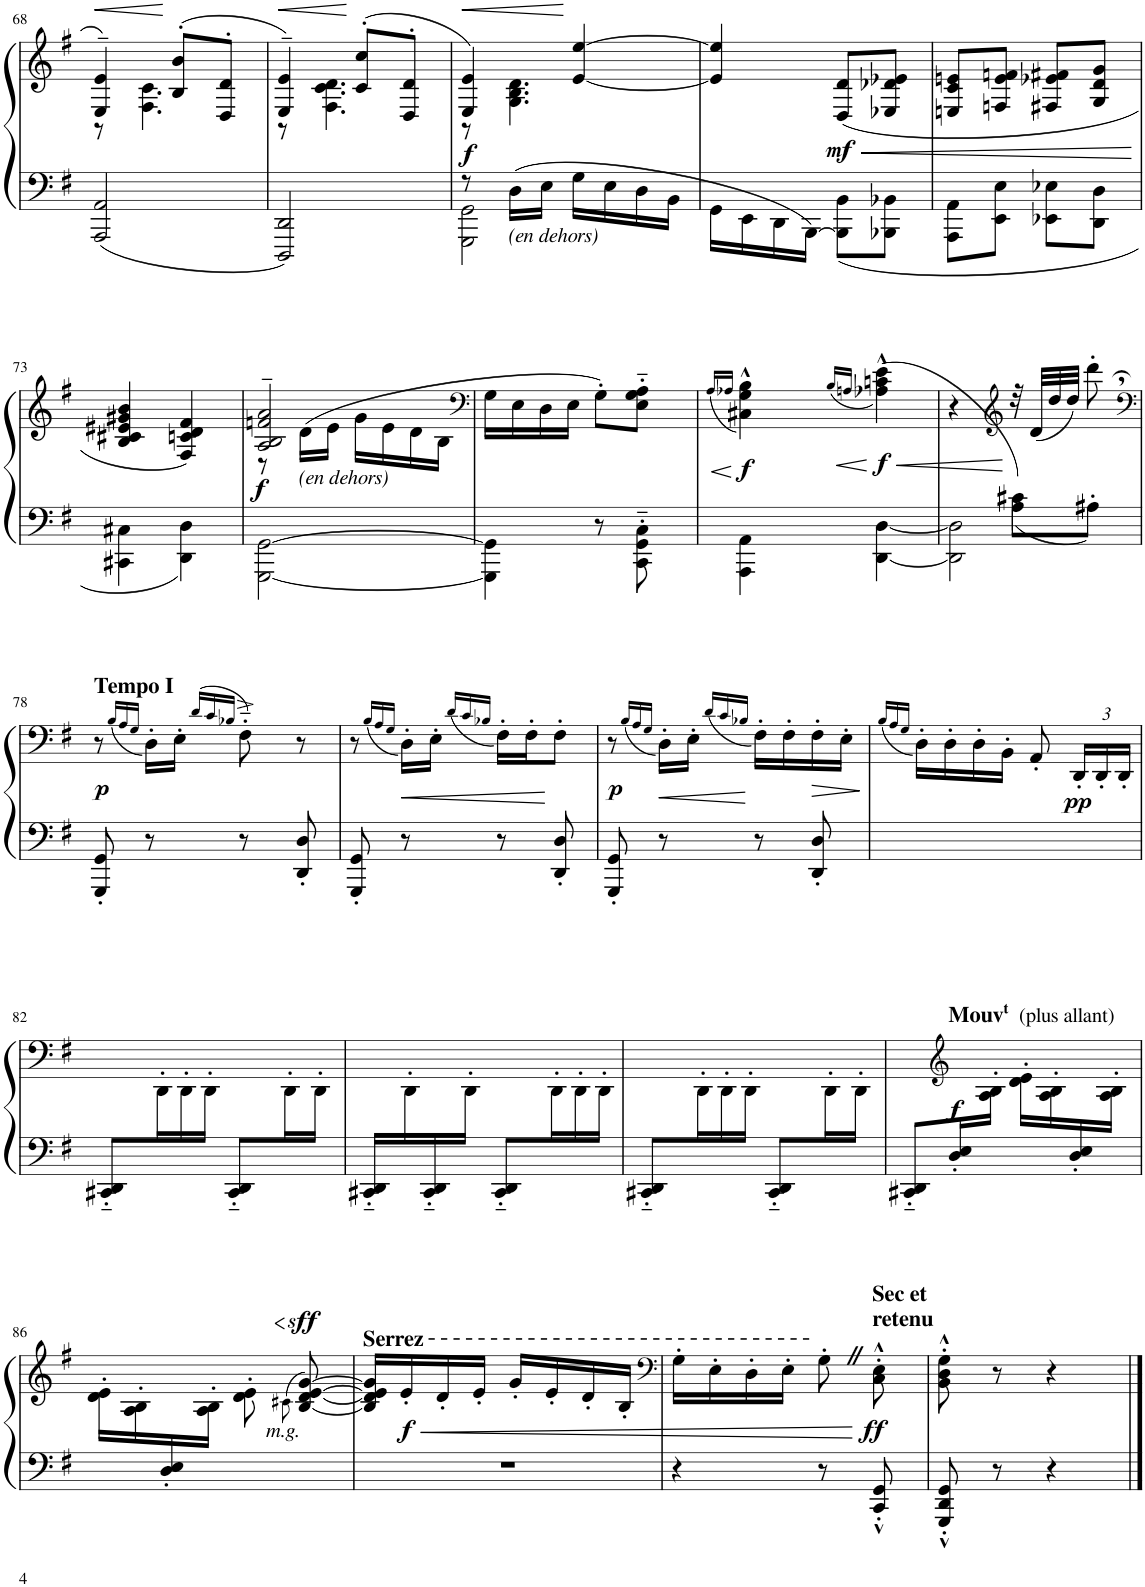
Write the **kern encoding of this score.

**kern	**kern	**dynam
*part1	*part1	*part1
*staff2	*staff1	*staff1/2
*I"Grand Piano	*	*
*I'Pno.	*	*
!!LO:PB:g=z
*clefF4	*clefG2	*
*k[f#]	*k[f#]	*
*M2/4	*M2/4	*
=68	=68	=68
!	!	!LO:HP:b
*	*^	*
2AAA/ 2AA/	4E/~ 4e/~	8r	<
.	.	4.F#\ 4.c\	.
.	(8B/' 8b/'L	.	[
.	8D/' 8d/'J	.	.
=69	=69	=69	=69
!	!	!	!LO:HP:b
2DDD/ 2DD/	4E/~ 4e/~)	8r	<
.	.	4.F#\ 4.c\ 4.d\	.
.	(8c/' 8cc/'L	.	[
.	8D/' 8d/'J	.	.
=70	=70	=70	=70
*^	*	*	*
!	!	!	!	!LO:HP:b
!	!	!	!	!LO:DY:n=1:b
8r	2GGG\ 2GG\	4E/ 4e/)	8r	< f
!LO:TX:b:i:t=(en dehors)	!	!	!	!
16D\LL	.	.	4.G\ 4.B\ 4.d\	.
16E\JJ	.	.	.	.
16G\LL	.	[<4e/ [4ee/	.	[
16E\	.	.	.	.
16D\	.	.	.	.
16BB\JJ	.	.	.	.
*v	*v	*	*	*
*	*v	*v	*
=71	=71	=71
16GG\LL	4e/] 4ee/]	.
16EE\	.	.
16DD\	.	.
[16BBB\JJ	.	.
!	!	!LO:HP:b
!	!	!LO:DY:n=1:b
8BBB\] 8BB\L	(8D/ 8d/L	< mf
8BBB-X\ 8BB-X\J	8E-X/ 8d-X/ 8e-X/J	.
=72	=72	=72
8AAA\ 8AA\L	8En/ 8c/ 8en/L	.
8EE\ 8E\J	8Fn/ 8e/ 8fn/J	.
8EE-X\ 8E-X\L	8F#X/ 8e-X/ 8f#X/L	.
8DD\ 8D\J	8G/ 8d/ 8g/J	.
.	.	[
!!LO:LB:g=z
=73	=73	=73
4CC#X\ 4C#X\	4B/ 4c#X/ 4e#X/ 4g#X/ 4b/	.
4DD\ 4D\	4F#/ 4cn/ 4d/ 4f#/)	.
=74	=74	=74
*	*^	*
!	!	!	!LO:DY:b
[2GGG\ [2GG\	2A/~ 2B/~ 2fn/~ 2a/~	8r	f
!	!	!LO:TX:b:i:t=(en dehors)	!
.	.	(>16d\LL	.
.	.	16e\JJ	.
.	.	16g\LL	.
.	.	16e\	.
.	.	16d\	.
.	.	16B\JJ	.
=75	=75	=75	=75
*	*clefF4	*	*
4GGG\] 4GG\]	16G\LL	4ryy	.
.	16E\	.	.
.	16D\	.	.
.	16E\JJ	.	.
8r	8G'>\L)	8.ryy	.
8CC\'~ 8GG\'~ 8C\'~	8E\'>~> 8G\'>~> 8A\'>~>J	.	.
!	!	!	!LO:HP:b
.	.	(32ALLL	<
.	.	32A-XJJJ	.
=76	=76	=76	=76
.	(16qA/LL	.	.
.	16qA-X/JJ	.	.
*^	*	*	*
!	!	!	!	!LO:DY:b
2ryy	4AAA\ 4AA\	4C#X\ 4G\ 4B\)	[8.C#^^ [8.G^^ 8.B^^L)	f
!	!	!	!	!LO:HP:b
.	.	.	(32C#_ 32G_ 32B-XLL	<
.	.	.	32C#] 32G] 32AnJJJ	.
.	.	(16qB-/LL	.	.
.	.	16qAn/JJ	.	.
!	!	!	!	!LO:DY:n=1:b
.	[4DD\ [4D\	(4A-X\ 4cn\ 4e\)	4A-^^ 4cn^^ 4e^^)	[ f
*	*	*v	*v	*
=77	=77	=77	=77
*	*^	*	*
4ryy	4ryy	2DD\] 2D\]	4r	.
*	*	*	*clefG2	*
4c#X\	8A\L)	.	32r	.
.	.	.	(<32d/LLL	.
.	.	.	32dd/	.
.	.	.	32dd/JJJ)	.
.	8A#X'>\J	.	8ddd'>,\	.
*v	*v	*v	*	*
!!LO:LB:g=z
=78	=78	=78
*	*clefF4	*
*^	*^	*
!	!	!LO:TX:a:B:t=Tempo I	!	!
!	!	!	!	!LO:DY:b
*v	*v	*	*	*
8GGG/' 8GG/'	8r	4ryy	p
.	(<16qB/LL	.	.
.	16qA/	.	.
.	16qG/JJ	.	.
8r	16D'>\LL)	.	.
.	16E'>\JJ	.	.
.	(16qd/LL	.	.
.	16qc/	.	.
.	16qB-X/JJ	.	.
8r	[16F#~^LL)	8F#'>~>^>\	.
.	16F#'JJ]	.	.
8DD/' 8D/'	8r	8ryy	.
*	*v	*v	*
=79	=79	=79
8GGG/' 8GG/'	8r	.
.	(16qB/LL	.
.	16qA/	.
.	16qG/JJ	.
8r	16D'\LL)	.
.	16E'\JJ	.
.	(16qd/LL	.
.	16qc/	.
.	16qB-X/JJ	.
8r	16F#'\LL)	.
.	16F#'\J	.
8DD/' 8D/'	8F#'\J	[
=80	=80	=80
!	!	!LO:DY:b
8GGG/' 8GG/'	8r	p
.	(16qB/LL	.
.	16qA/	.
.	16qG/JJ	.
8r	16D'\LL)	.
.	16E'\JJ	.
.	(16qd/LL	.
.	16qc/	.
.	16qB-X/JJ	.
8r	16F#'\LL)	.
.	16F#'\	.
!	!	!LO:HP:b
8DD/' 8D/'	16F#'\	>
.	16E'\JJ	.
=81	=81	=81
.	(16qB/LL	.
.	16qA/	.
.	16qG/JJ	.
2ryy	16D'\LL)	.
.	16D'\	.
.	16D'\	.
.	16BB'\JJ	.
.	8AA'/	.
*	*Xbrackettup	*
!	!	!LO:DY:b
.	24DD'/LL	pp
.	24DD'/	.
.	24DD'/JJ	.
!!LO:LB:g=z
=82	=82	=82
*^	*	*
8CC#X/'~ 8DD/'~L	2ryy	8ryy	.
8ryy	.	24DD'>\L	.
.	.	24DD'>\	.
.	.	24DD'>\JJ	.
8CC#/'~ 8DD/'~L	.	8ryy	.
8ryy	.	16DD'>\L	.
.	.	16DD'>\JJ	.
=83	=83	=83	=83
16CC#X/'~ 16DD/'~LL	2ryy	16ryy	.
16ryy	.	16DD'>\	.
16CC#/'~ 16DD/'~	.	16ryy	.
16ryy	.	16DD'>\JJ	.
8CC#/'~ 8DD/'~L	.	8ryy	.
8ryy	.	24DD'>\L	.
.	.	24DD'>\	.
.	.	24DD'>\JJ	.
=84	=84	=84	=84
8CC#X/'~ 8DD/'~L	2ryy	8ryy	.
8ryy	.	24DD'>\L	.
.	.	24DD'>\	.
.	.	24DD'>\JJ	.
8CC#/'~ 8DD/'~L	.	8ryy	.
8ryy	.	16DD'>\L	.
.	.	16DD'>\JJ	.
=85	=85	=85	=85
8CC#X/'~ 8DD/'~L	2ryy	8ryy	.
*	*	*clefG2	*
!	!	!LO:TX:a:B:t=Mouvᵗ	!
!	!	!	!LO:DY:b
16D/' 16E/'L	.	16ryy	f
8.ryy	.	16A\' 16B\'JJ	.
!	!	!LO:TX:a:t=(plus allant)	!
.	.	16d\' 16e\'LL	.
.	.	16A\' 16B\'	.
16D/' 16E/'	.	16ryy	.
16ryy	.	16A\' 16B\'JJ	.
!!LO:LB:g=z
=86	=86	=86	=86
8ryy	2ryy	16d\' 16e\'LL	.
.	.	16A\' 16B\'	.
16D/' 16E/'	.	16ryy	.
4ryy	.	16A\' 16B\'JJ	.
!	!	!	!LO:HP:b
.	.	8d\' 8e\'	<
.	.	(>8qc#X\	.
!	!	!LO:TX:b:i:t=m.g.	!
!	!	!	!LO:DY:n=1:a
.	.	[8B/ [8d/ [8e/ [8g/)	] other-dynamics
16ryy	.	.	.
*v	*v	*	*
=87	=87	=87
!	!LO:TX:a:t=Serrez	!
2r	16B/];< 16d/];< 16e/];< 16g/];<LL	.
!	!	!LO:DY:b
.	16e'/	f
.	16d'/	.
.	16e'/JJ	.
.	16g'/LL	.
.	16e'/	.
.	16d'/	.
.	16B'/JJ	.
=88	=88	=88
*	*clefF4	*
4r	16G'\LL	.
.	16E'\	.
.	16D'\	.
.	16E'\JJ	.
8r	8G'Z\	.
!	!LO:TX:a:B:t=Sec et	!
!	!LO:TX:a:t=retenu	!
!	!	!LO:DY:n=1:b
8CC/'<^^ 8GG/'<^^	8C\'^^ 8E\'^^	[ ff
=89	=89	=89
8GGG/'<^^ 8DD/'<^^ 8GG/'<^^	8BB\'^^ 8D\'^^ 8G\'^^	.
8r	8r	.
4r	4r	.
==	==	==
*-	*-	*-
